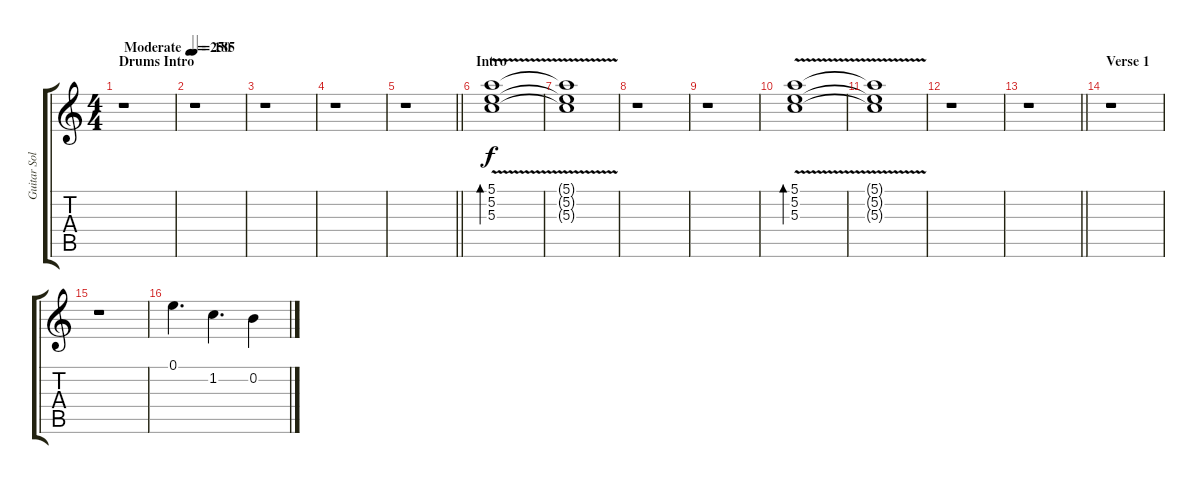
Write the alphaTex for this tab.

\track ("Guitar Solo" "Guitar Sol") {instrument electricguitarclean}
\staff {score tabs}
\tuning (E4 B3 G3 D3 A2 E2) {hide}
\ts (4 4)
\section ("" "Drums Intro")
\tempo (250 "Moderate")
\clef g2
\ks c
r.1{dy f instrument electricguitarclean} |
\tempo 185
r.1 |
r.1 |
r.1 |
\barLineRight lightlight
r.1 |
\section ("" "Intro")
(5.1 5.2{v} 5.3).1{bd 120} |
(5.1{t} 5.2{t} 5.3{t}).1 |
r.1 |
r.1 |
(5.1 5.2{v} 5.3).1{bd 120} |
(5.1{t} 5.2{t} 5.3{t}).1 |
r.1 |
\barLineRight lightlight
r.1 |
\section ("" "Verse 1")
r.1 |
r.1 |
0.1.4{d} 1.2.4{d} 0.2.4
